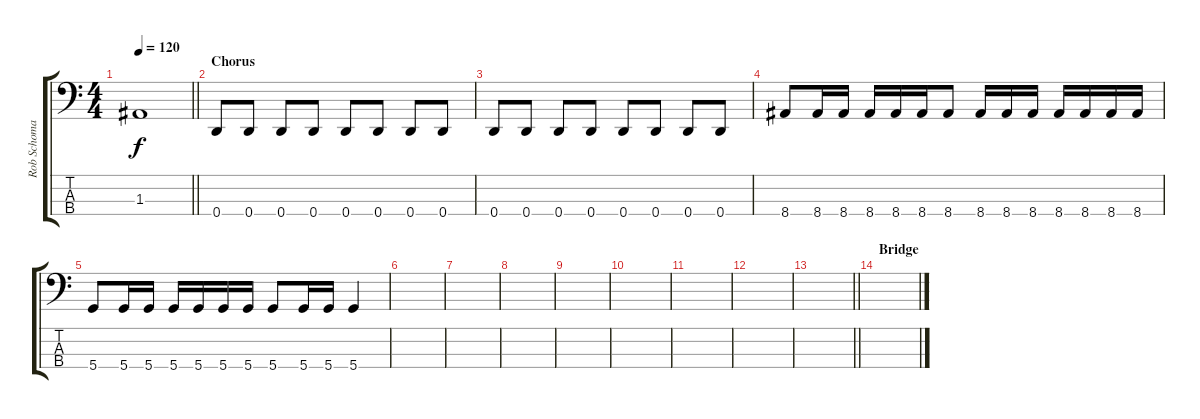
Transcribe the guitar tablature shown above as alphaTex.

\track ("Rob Schomaker" "Rob Schoma") {instrument electricbassfinger}
\staff {score tabs}
\tuning (G2 D2 A1 D1) {hide}
\ts (4 4)
\tempo 120
\clef f4
\barLineRight lightlight
\ks c
1.3{t}.1{dy f} |
\section ("" "Chorus")
0.4.8 0.4.8 0.4.8 0.4.8 0.4.8 0.4.8 0.4.8 0.4.8 |
0.4.8 0.4.8 0.4.8 0.4.8 0.4.8 0.4.8 0.4.8 0.4.8 |
8.4.8 8.4.16 8.4.16 8.4.16 8.4.16 8.4.16 8.4.8 8.4.16 8.4.16 8.4.16 8.4.16 8.4.16 8.4.16 8.4.16 |
5.4.8 5.4.16 5.4.16 5.4.16 5.4.16 5.4.16 5.4.16 5.4.8 5.4.16 5.4.16 5.4.4 |
|
|
|
|
|
|
|
\barLineRight lightlight
|
\section ("" "Bridge")
